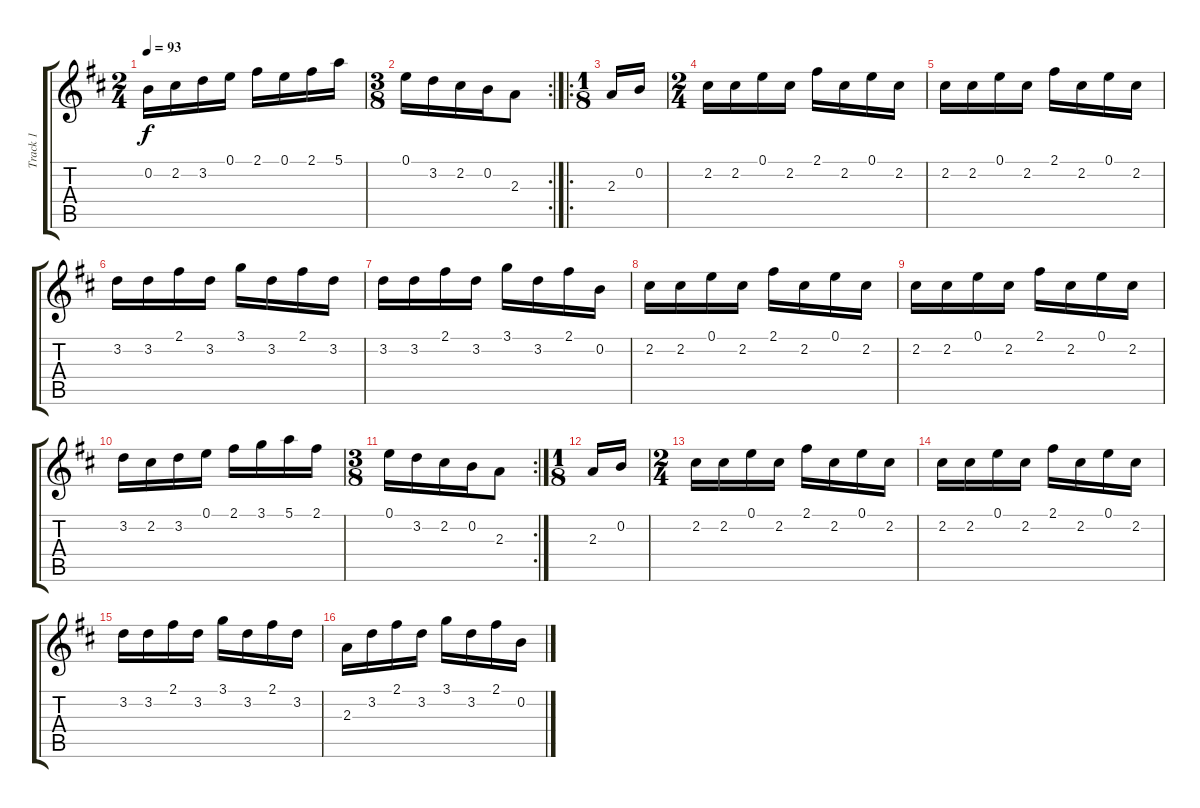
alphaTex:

\track ("Track 1" "Track 1") {instrument acousticguitarnylon}
\staff {score tabs}
\tuning (E4 B3 G3 D3 A2 E2) {hide}
\ts (2 4)
\tempo 93
\clef g2
\ks d
0.2.16{dy f} 2.2.16 3.2.16 0.1.16 2.1.16 0.1.16 2.1.16 5.1.16 |
\rc 2
\ts (3 8)
0.1.16 3.2.16 2.2.16 0.2.16 2.3.8 |
\ro
\ts (1 8)
2.3.16 0.2.16 |
\ts (2 4)
2.2.16 2.2.16 0.1.16 2.2.16 2.1.16 2.2.16 0.1.16 2.2.16 |
2.2.16 2.2.16 0.1.16 2.2.16 2.1.16 2.2.16 0.1.16 2.2.16 |
3.2.16 3.2.16 2.1.16 3.2.16 3.1.16 3.2.16 2.1.16 3.2.16 |
3.2.16 3.2.16 2.1.16 3.2.16 3.1.16 3.2.16 2.1.16 0.2.16 |
2.2.16 2.2.16 0.1.16 2.2.16 2.1.16 2.2.16 0.1.16 2.2.16 |
2.2.16 2.2.16 0.1.16 2.2.16 2.1.16 2.2.16 0.1.16 2.2.16 |
3.2.16 2.2.16 3.2.16 0.1.16 2.1.16 3.1.16 5.1.16 2.1.16 |
\rc 2
\ts (3 8)
0.1.16 3.2.16 2.2.16 0.2.16 2.3.8 |
\ts (1 8)
2.3.16 0.2.16 |
\ts (2 4)
2.2.16 2.2.16 0.1.16 2.2.16 2.1.16 2.2.16 0.1.16 2.2.16 |
2.2.16 2.2.16 0.1.16 2.2.16 2.1.16 2.2.16 0.1.16 2.2.16 |
3.2.16 3.2.16 2.1.16 3.2.16 3.1.16 3.2.16 2.1.16 3.2.16 |
2.3.16 3.2.16 2.1.16 3.2.16 3.1.16 3.2.16 2.1.16 0.2.16
